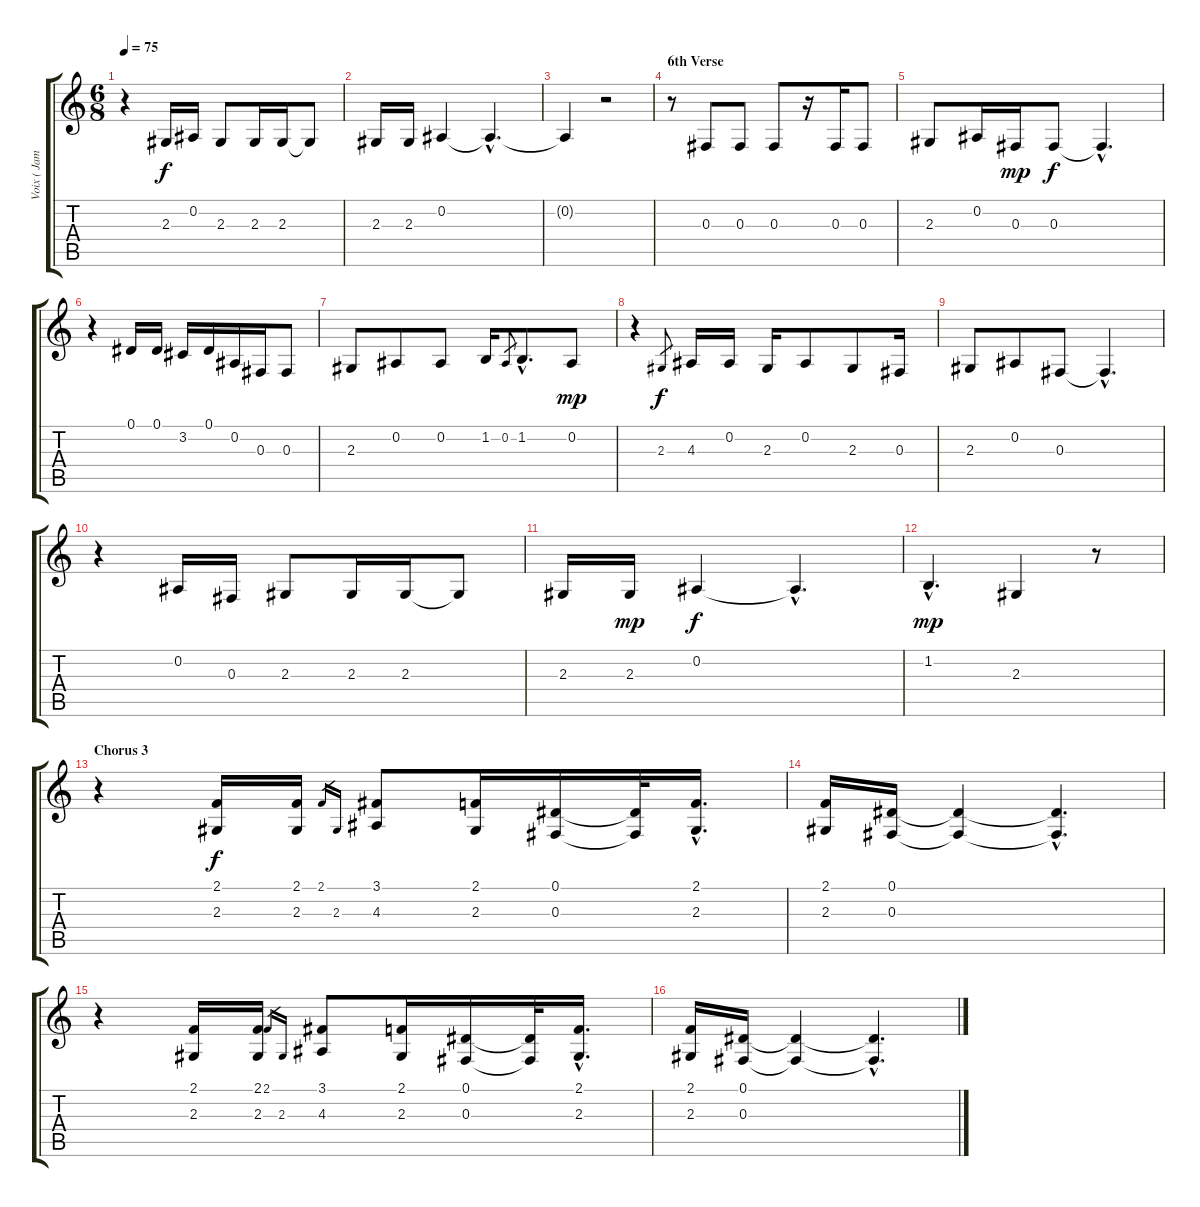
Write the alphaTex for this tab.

\track ("Voix ( James Hetfield )" "Voix ( Jam") {instrument cello}
\staff {score tabs}
\tuning (Eb4 Bb3 Gb3 Db3 Ab2 Eb2) {hide}
\ts (6 8)
\tempo 75
\clef g2
\ks c
r.4{dy f} 2.3.16 0.2.16 2.3.8 2.3.16 2.3.16 2.3{t}.8 |
2.3.16 2.3.16 0.2.4 0.2{hac t}.4{d} |
0.2{t}.4 r.2 |
\section ("" "6th Verse")
r.8 0.3.8 0.3.8 0.3.8 r.16 0.3.16 0.3.8 |
2.3.8 0.2.16 0.3.16{dy mp} 0.3.8{dy f} 0.3{hac t}.4{d} |
r.4 0.1.16 0.1.16 3.2.16 0.1.16 0.2.16 0.3.16 0.3.8 |
2.3.8 0.2.8 0.2.8 1.2.16 0.2.8{gr} 1.2{hac}.8{d} 0.2.8{dy mp} |
r.4 2.3.8{gr dy f} 4.3.16 0.2.16 2.3.16 0.2.8 2.3.8 0.3.16 |
2.3.8 0.2.8 0.3.8 0.3{hac t}.4{d} |
r.4 0.2.16 0.3.16 2.3.8 2.3.16 2.3.16 2.3{t}.8 |
2.3.16 2.3.16{dy mp} 0.2.4{dy f} 0.2{hac t}.4{d} |
1.2{hac}.4{d dy mp} 2.3.4 r.8 |
\section ("" "Chorus 3")
r.4 (2.1 2.3).16{dy f} (2.1 2.3).16 2.1.16{gr} 2.3.16{gr} (3.1 4.3).8 (2.1 2.3).16 (0.1 0.3).16 (0.1{t} 0.3{t}).32 (2.1{hac} 2.3{hac}).16{d} |
(2.1 2.3).16 (0.1 0.3).16 (0.1{t} 0.3{t}).4 (0.1{hac t} 0.3{hac t}).4{d} |
r.4 (2.1 2.3).16 (2.1 2.3).16 2.1.16{gr} 2.3.16{gr} (3.1 4.3).8 (2.1 2.3).16 (0.1 0.3).16 (0.1{t} 0.3{t}).32 (2.1{hac} 2.3{hac}).16{d} |
(2.1 2.3).16 (0.1 0.3).16 (0.1{t} 0.3{t}).4 (0.1{hac t} 0.3{hac t}).4{d}
